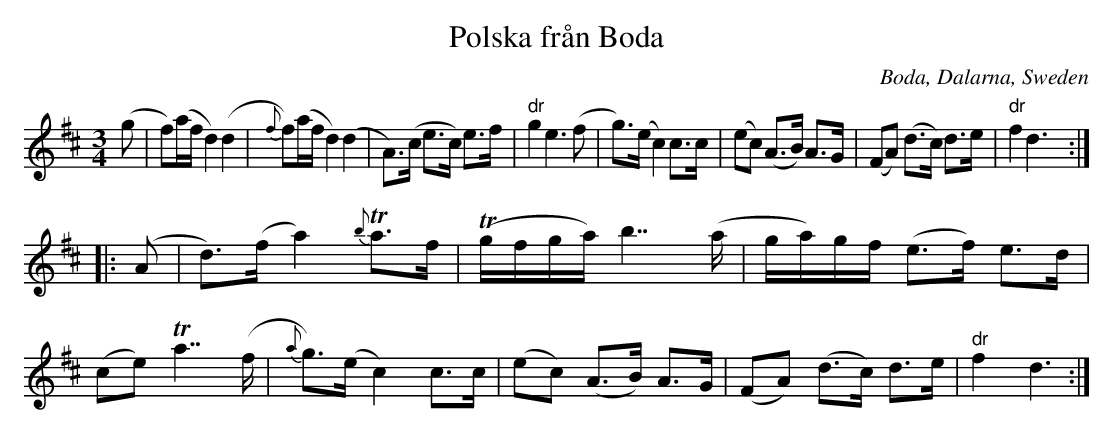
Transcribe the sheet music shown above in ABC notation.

X:1
T: Polska fr\aan Boda
O: Boda, Dalarna, Sweden
M: 3/4
L: 1/16
K: D
(g2 \
| f2)(af d4) (d4 | {f}f2)(af d4) (d4 | A3)(c e3c) e3f | "dr"g4 e6 (f2 \
| g3)(e c4) c3c | (e2c2) (A3B) A3G | (F2A2) (d3c) d3e | "dr"f4 d6 :|
|: (A2 \
| d3)(f a4) {b}Ta3f | (Tgfga) b7 (a | ga)gf (e3f) e3d | (c2e2) Ta7 (f \
| {a}g3)(e c4) c3c | (e2c2) (A3B) A3G | (F2A2) (d3c) d3e | "dr"f4 d6 :|
